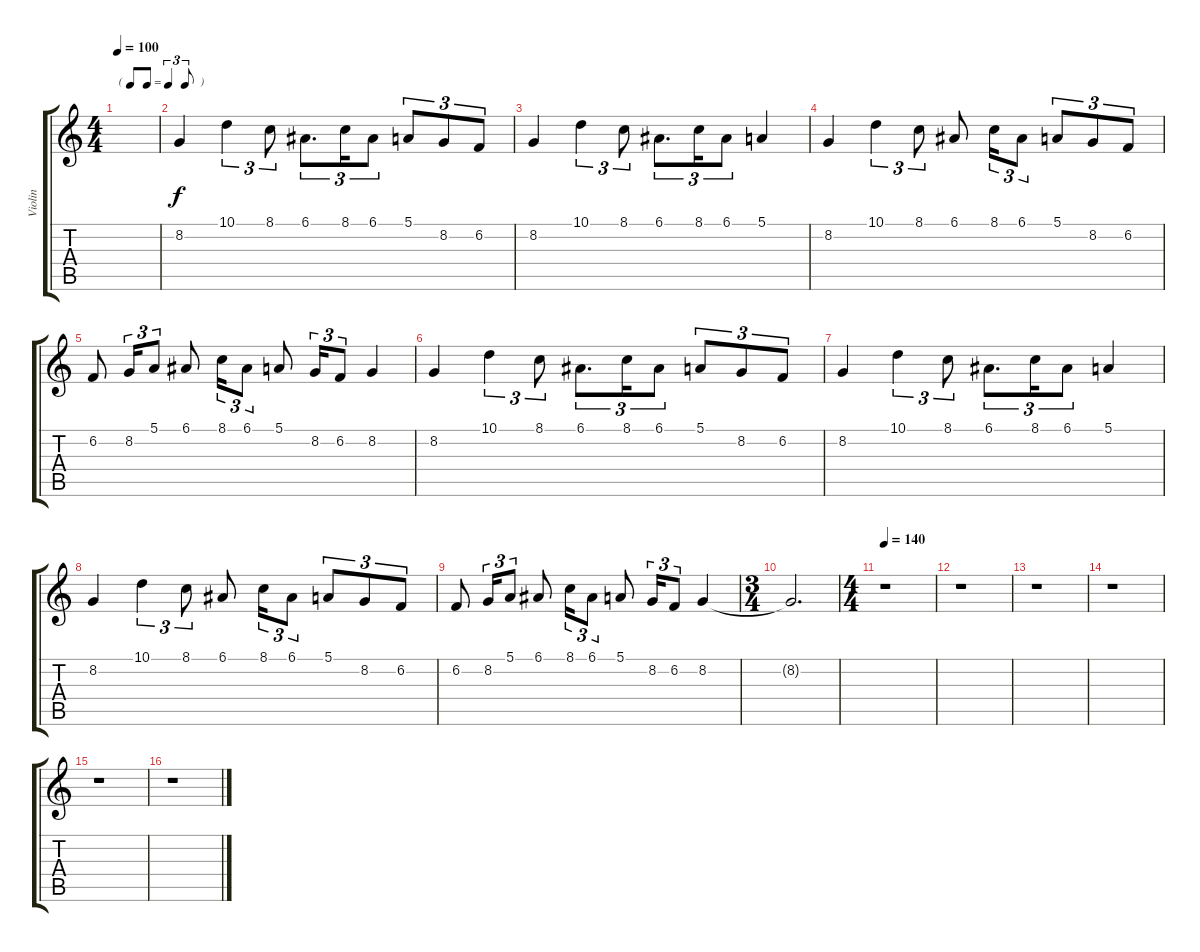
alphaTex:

\track ("Violin" "Violin") {instrument violin}
\staff {score tabs}
\tuning (E4 B3 G3 D3 A2 D2) {hide}
\ts (4 4)
\tf triplet8th
\tempo 100
\clef g2
\ks c
|
8.2.4{balance 4 instrument flute} 10.1.4{tu (3 2)} 8.1.8{tu (3 2)} 6.1.8{d tu (3 2)} 8.1.16{tu (3 2)} 6.1.8{tu (3 2)} 5.1.8{tu (3 2)} 8.2.8{tu (3 2)} 6.2.8{tu (3 2)} |
8.2.4 10.1.4{tu (3 2)} 8.1.8{tu (3 2)} 6.1.8{d tu (3 2)} 8.1.16{tu (3 2)} 6.1.8{tu (3 2)} 5.1.4 |
8.2.4 10.1.4{tu (3 2)} 8.1.8{tu (3 2)} 6.1.8 8.1.16{tu (3 2)} 6.1.8{tu (3 2)} 5.1.8{tu (3 2)} 8.2.8{tu (3 2)} 6.2.8{tu (3 2)} |
6.2.8 8.2.16{tu (3 2)} 5.1.8{tu (3 2)} 6.1.8 8.1.16{tu (3 2)} 6.1.8{tu (3 2)} 5.1.8 8.2.16{tu (3 2)} 6.2.8{tu (3 2)} 8.2.4 |
8.2.4 10.1.4{tu (3 2)} 8.1.8{tu (3 2)} 6.1.8{d tu (3 2)} 8.1.16{tu (3 2)} 6.1.8{tu (3 2)} 5.1.8{tu (3 2)} 8.2.8{tu (3 2)} 6.2.8{tu (3 2)} |
8.2.4 10.1.4{tu (3 2)} 8.1.8{tu (3 2)} 6.1.8{d tu (3 2)} 8.1.16{tu (3 2)} 6.1.8{tu (3 2)} 5.1.4 |
8.2.4 10.1.4{tu (3 2)} 8.1.8{tu (3 2)} 6.1.8 8.1.16{tu (3 2)} 6.1.8{tu (3 2)} 5.1.8{tu (3 2)} 8.2.8{tu (3 2)} 6.2.8{tu (3 2)} |
6.2.8 8.2.16{tu (3 2)} 5.1.8{tu (3 2)} 6.1.8 8.1.16{tu (3 2)} 6.1.8{tu (3 2)} 5.1.8 8.2.16{tu (3 2)} 6.2.8{tu (3 2)} 8.2.4 |
\ts (3 4)
8.2{t}.2{d} |
\ts (4 4)
\tempo 140
r.1 |
r.1 |
r.1 |
r.1 |
r.1 |
r.1
